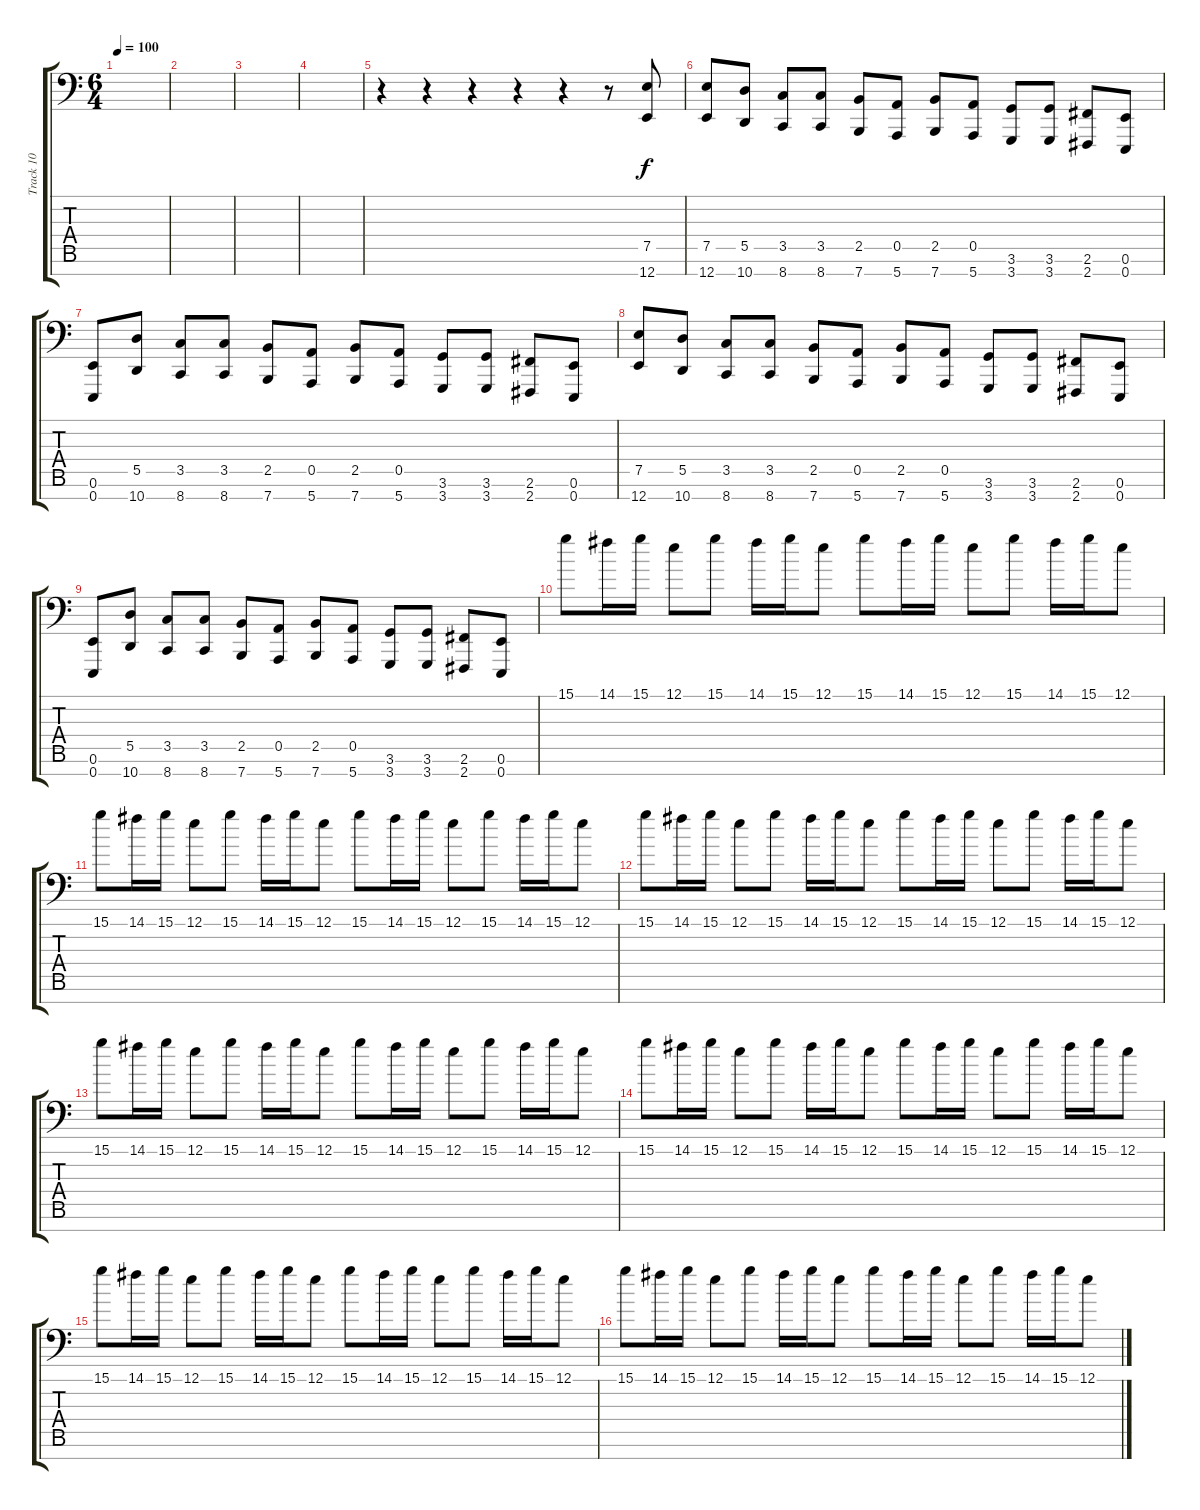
\track ("Track 10" "Track 10") {instrument acousticgrandpiano}
\staff {score tabs}
\tuning (E4 B3 G3 D3 A2 E2 E1) {hide}
\ts (6 4)
\tempo 100
\clef f4
\ks c
|
|
|
|
r.4 r.4 r.4 r.4 r.4 r.8 (7.5 12.7).8 |
(7.5 12.7).8 (5.5 10.7).8 (3.5 8.7).8 (3.5 8.7).8 (2.5 7.7).8 (0.5 5.7).8 (2.5 7.7).8 (0.5 5.7).8 (3.6 3.7).8 (3.6 3.7).8 (2.6 2.7).8 (0.6 0.7).8 |
(0.6 0.7).8 (5.5 10.7).8 (3.5 8.7).8 (3.5 8.7).8 (2.5 7.7).8 (0.5 5.7).8 (2.5 7.7).8 (0.5 5.7).8 (3.6 3.7).8 (3.6 3.7).8 (2.6 2.7).8 (0.6 0.7).8 |
(7.5 12.7).8 (5.5 10.7).8 (3.5 8.7).8 (3.5 8.7).8 (2.5 7.7).8 (0.5 5.7).8 (2.5 7.7).8 (0.5 5.7).8 (3.6 3.7).8 (3.6 3.7).8 (2.6 2.7).8 (0.6 0.7).8 |
(0.6 0.7).8 (5.5 10.7).8 (3.5 8.7).8 (3.5 8.7).8 (2.5 7.7).8 (0.5 5.7).8 (2.5 7.7).8 (0.5 5.7).8 (3.6 3.7).8 (3.6 3.7).8 (2.6 2.7).8 (0.6 0.7).8 |
15.1.8{volume 10} 14.1.16 15.1.16 12.1.8 15.1.8 14.1.16 15.1.16 12.1.8 15.1.8 14.1.16 15.1.16 12.1.8 15.1.8 14.1.16 15.1.16 12.1.8 |
15.1.8 14.1.16 15.1.16 12.1.8 15.1.8 14.1.16 15.1.16 12.1.8 15.1.8 14.1.16 15.1.16 12.1.8 15.1.8 14.1.16 15.1.16 12.1.8 |
15.1.8 14.1.16 15.1.16 12.1.8 15.1.8 14.1.16 15.1.16 12.1.8 15.1.8 14.1.16 15.1.16 12.1.8 15.1.8 14.1.16 15.1.16 12.1.8 |
15.1.8 14.1.16 15.1.16 12.1.8 15.1.8 14.1.16 15.1.16 12.1.8 15.1.8 14.1.16 15.1.16 12.1.8 15.1.8 14.1.16 15.1.16 12.1.8 |
15.1.8 14.1.16 15.1.16 12.1.8 15.1.8 14.1.16 15.1.16 12.1.8 15.1.8 14.1.16 15.1.16 12.1.8 15.1.8 14.1.16 15.1.16 12.1.8 |
15.1.8 14.1.16 15.1.16 12.1.8 15.1.8 14.1.16 15.1.16 12.1.8 15.1.8 14.1.16 15.1.16 12.1.8 15.1.8 14.1.16 15.1.16 12.1.8 |
15.1.8 14.1.16 15.1.16 12.1.8 15.1.8 14.1.16 15.1.16 12.1.8 15.1.8 14.1.16 15.1.16 12.1.8 15.1.8 14.1.16 15.1.16 12.1.8
